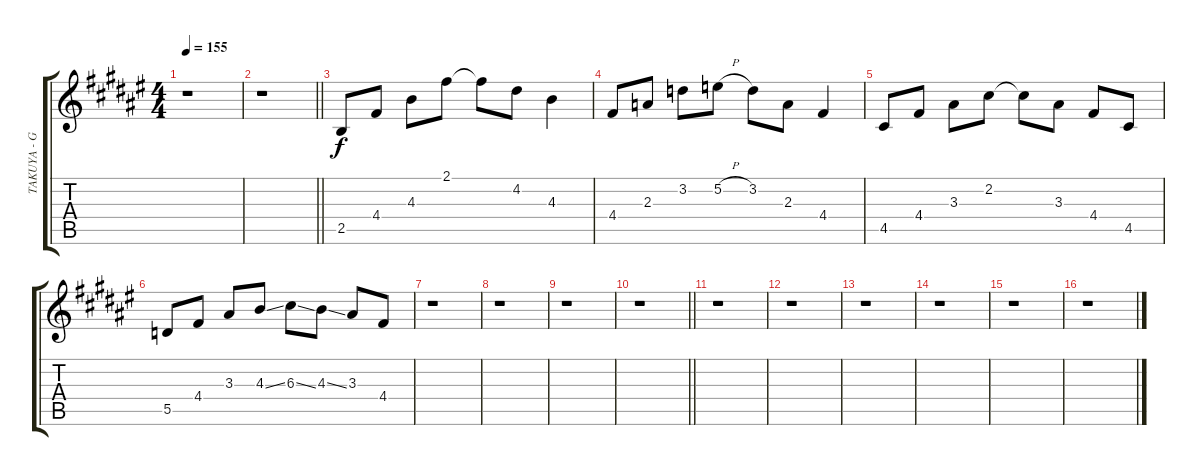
\track ("TAKUYA - Guitar 2" "TAKUYA - G") {instrument distortionguitar}
\staff {score tabs}
\tuning (E4 B3 G3 D3 A2 E2) {hide}
\ts (4 4)
\tempo 155
\clef g2
\ks f#
r.1{dy f} |
\barLineRight lightlight
r.1 |
2.5.8 4.4.8 4.3.8 2.1.8 2.1{t}.8 4.2.8 4.3.4 |
4.4.8 2.3.8 3.2.8 5.2{h}.8 3.2.8 2.3.8 4.4.4 |
4.5.8 4.4.8 3.3.8 2.2.8 2.2{t}.8 3.3.8 4.4.8 4.5.8 |
5.5.8 4.4.8 3.3.8 4.3{ss}.8 6.3{ss}.8 4.3{ss}.8 3.3.8 4.4.8 |
r.1 |
r.1 |
r.1 |
\barLineRight lightlight
r.1 |
r.1 |
r.1 |
r.1 |
r.1 |
r.1 |
r.1
